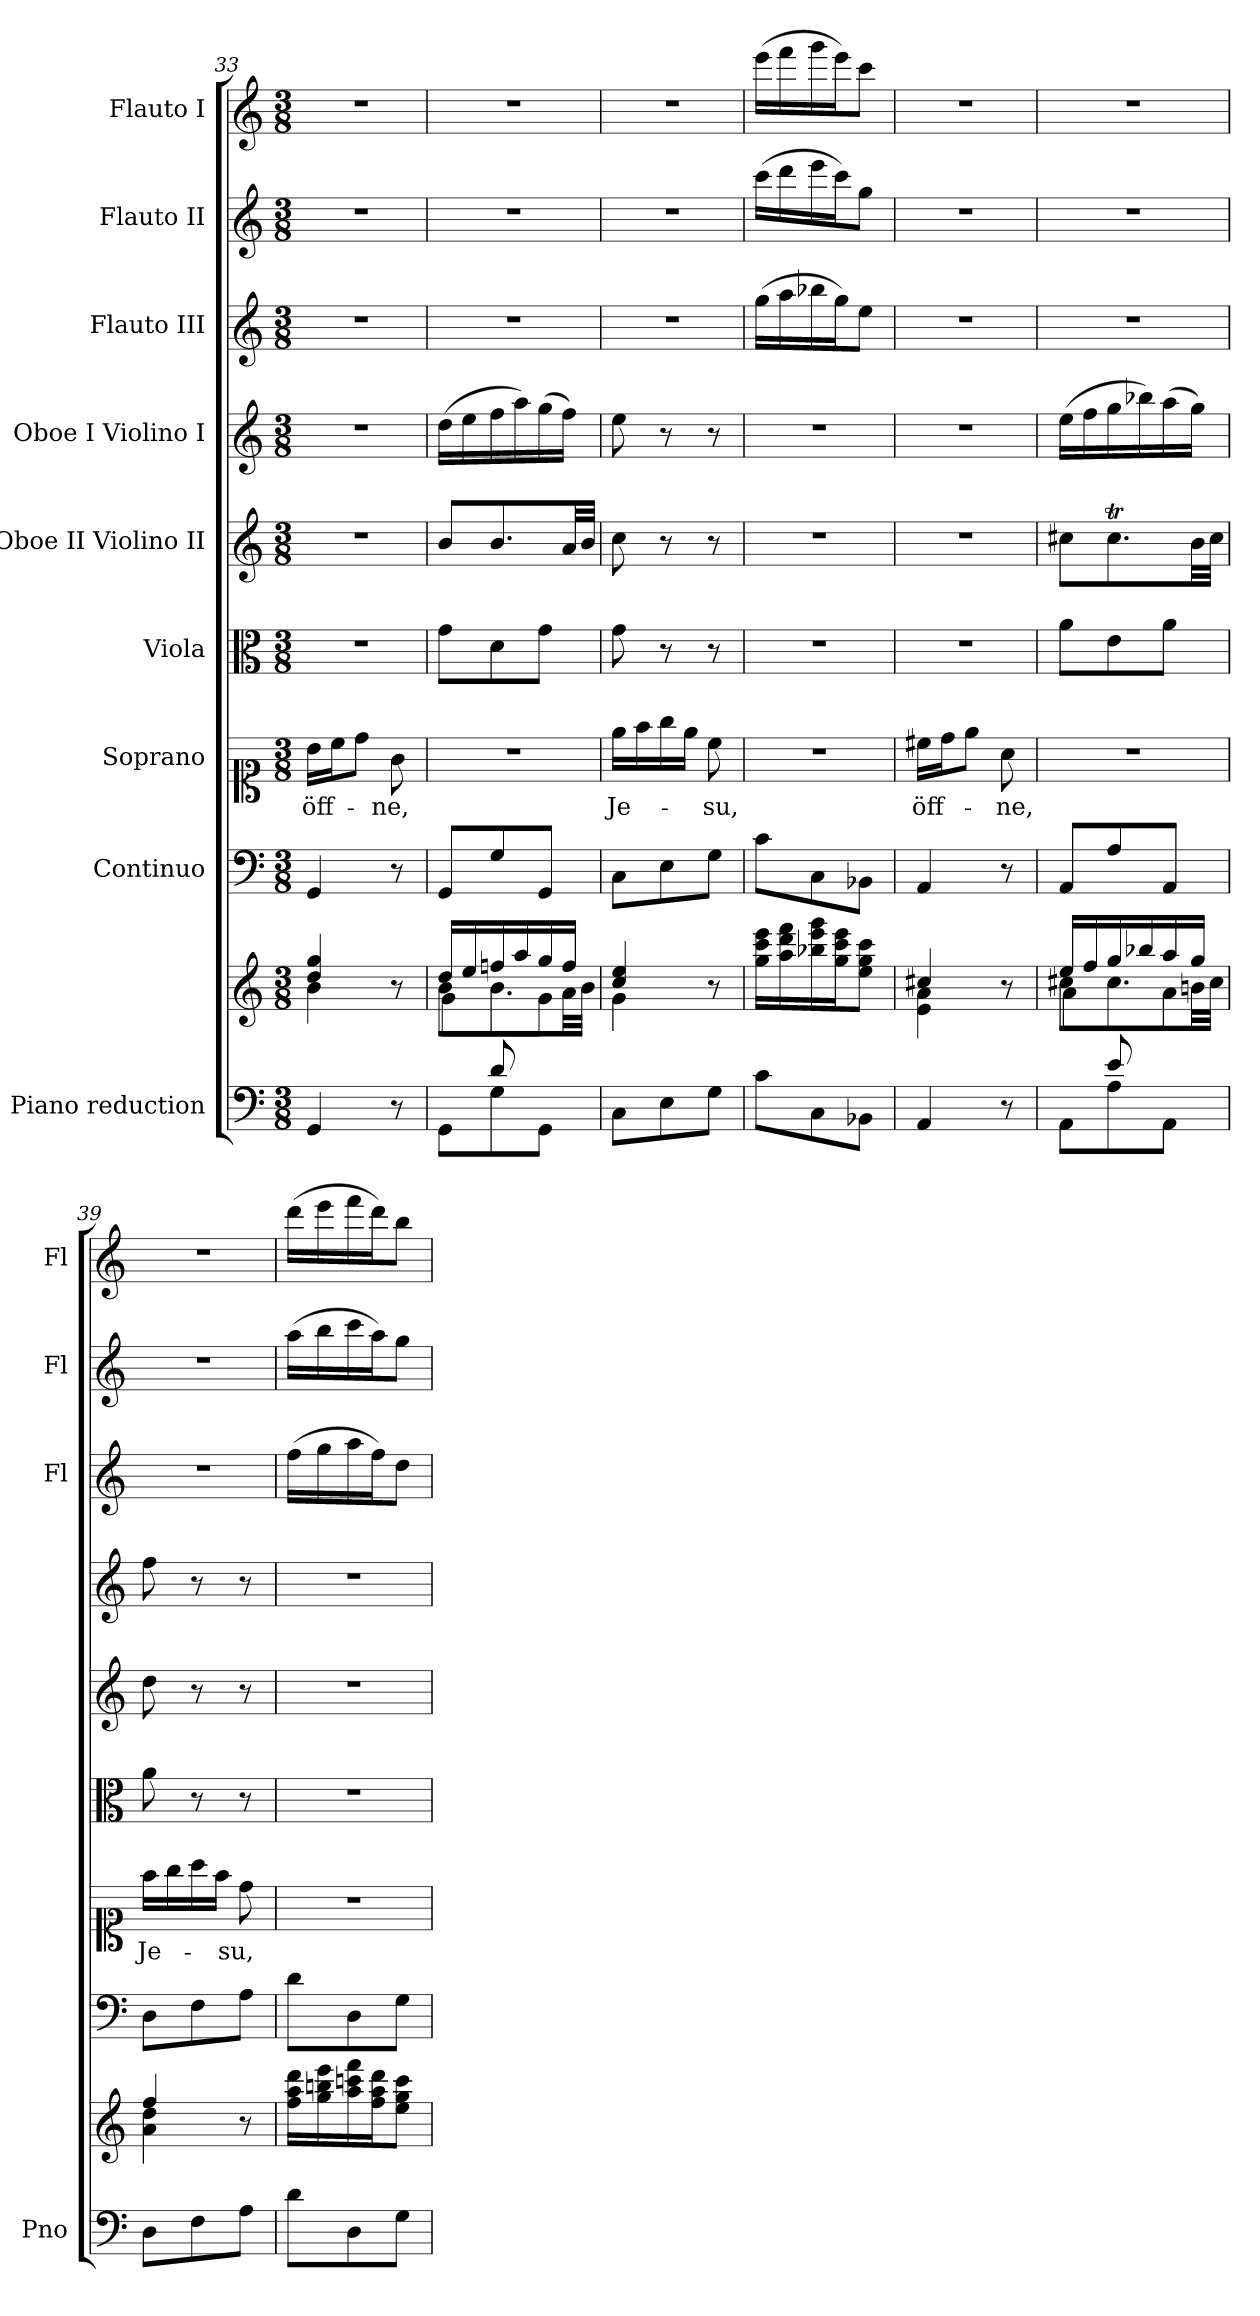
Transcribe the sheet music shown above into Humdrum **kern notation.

**kern	**kern	**kern	**kern	**text	**kern	**kern	**kern	**kern	**kern	**kern
*part9	*part9	*part8	*part7	*part7	*part6	*part5	*part4	*part3	*part2	*part1
*staff10	*staff9	*staff8	*staff7	*staff7	*staff6	*staff5	*staff4	*staff3	*staff2	*staff1
*I"Piano reduction	*	*I"Continuo	*I"Soprano	*	*I"Viola	*I"Oboe II Violino II	*I"Oboe I Violino I	*I"Flauto III	*I"Flauto II	*I"Flauto I
*I'Pno	*	*	*	*	*	*	*	*I'Fl	*I'Fl	*I'Fl
!!LO:PB:g=z
*clefF4	*clefG2	*clefF4	*clefC1	*	*clefC3	*clefG2	*clefG2	*clefG2	*clefG2	*clefG2
*k[]	*k[]	*k[]	*k[]	*	*k[]	*k[]	*k[]	*k[]	*k[]	*k[]
*M3/8	*M3/8	*M3/8	*M3/8	*	*M3/8	*M3/8	*M3/8	*M3/8	*M3/8	*M3/8
=33	=33	=33	=33	=33	=33	=33	=33	=33	=33	=33
*	*^	*	*	*	*	*	*	*	*	*
!	!	!	!	!	!LO:LY:b	!	!	!	!	!	!
4GG/	4dd/ 4gg/	4b\	4GG/	16b\LL	öff-	4.r	4.r	4.r	4.r	4.r	4.r
.	.	.	.	16cc\J	.	.	.	.	.	.	.
.	.	.	.	8dd\J	.	.	.	.	.	.	.
!	!	!	!	!	!LO:LY:b	!	!	!	!	!	!
8r	8r	8ryy	8r	8g\	ne,	.	.	.	.	.	.
=34	=34	=34	=34	=34	=34	=34	=34	=34	=34	=34	=34
*^	*	*^	*	*	*	*	*	*	*	*	*
8ryy	8GG\L	16dd/LL	8b\L	8g\L	8GG/L	4.r	.	8g\L	8b/L	(>16dd\LL	4.r	4.r	4.r
.	.	16ee/	.	.	.	.	.	.	.	16ee\	.	.	.
8d/	8G\	16ffn/	8.b\	8ryy	8G/	.	.	8d\	8.b/	16ff\	.	.	.
.	.	16aa/	.	.	.	.	.	.	.	16aa\)	.	.	.
8ryy	8GG\J	16gg/	.	8g\J	8GG/J	.	.	8g\J	.	(>16gg\	.	.	.
.	.	16ff/JJ	32a\LL	.	.	.	.	.	32a/LL	16ff\JJ)	.	.	.
.	.	.	32b\JJJ	.	.	.	.	.	32b/JJJ	.	.	.	.
*v	*v	*	*	*	*	*	*	*	*	*	*	*	*
*	*	*v	*v	*	*	*	*	*	*	*	*	*
=35	=35	=35	=35	=35	=35	=35	=35	=35	=35	=35	=35
!	!	!	!	!	!LO:LY:b	!	!	!	!	!	!
8C\L	4cc/ 4ee/	4g\	8C\L	16ee\LL	Je-	8g\	8cc\	8ee\	4.r	4.r	4.r
.	.	.	.	16ff\	.	.	.	.	.	.	.
8E\	.	.	8E\	16gg\	.	8r	8r	8r	.	.	.
.	.	.	.	16ee\JJ	.	.	.	.	.	.	.
!	!	!	!	!	!LO:LY:b	!	!	!	!	!	!
8G\J	8r	8ryy	8G\J	8cc\	su,	8r	8r	8r	.	.	.
*	*v	*v	*	*	*	*	*	*	*	*	*
=36	=36	=36	=36	=36	=36	=36	=36	=36	=36	=36
8c\L	16gg\ 16ccc\ 16eee\LL	8c\L	4.r	.	4.r	4.r	4.r	(>16gg\LL	(>16ccc\LL	(>16eee\LL
.	16aa\ 16ddd\ 16fff\	.	.	.	.	.	.	16aa\	16ddd\	16fff\
8C\	16bb-X\ 16eee\ 16ggg\	8C\	.	.	.	.	.	16bb-X\	16eee\	16ggg\
.	16gg\ 16ccc\ 16eee\J	.	.	.	.	.	.	16gg\J)	16ccc\J)	16eee\J)
8BB-X\J	8ee\ 8gg\ 8ccc\J	8BB-X\J	.	.	.	.	.	8ee\J	8gg\J	8ccc\J
=37	=37	=37	=37	=37	=37	=37	=37	=37	=37	=37
*	*^	*	*	*	*	*	*	*	*	*
!	!	!	!	!	!LO:LY:b	!	!	!	!	!	!
4AA/	4cc#X/	4e\ 4a\	4AA/	16cc#X\LL	öff-	4.r	4.r	4.r	4.r	4.r	4.r
.	.	.	.	16dd\J	.	.	.	.	.	.	.
.	.	.	.	8ee\J	.	.	.	.	.	.	.
!	!	!	!	!	!LO:LY:b	!	!	!	!	!	!
8r	8r	8ryy	8r	8a\	ne,	.	.	.	.	.	.
=38	=38	=38	=38	=38	=38	=38	=38	=38	=38	=38	=38
*^	*	*^	*	*	*	*	*	*	*	*	*
8ryy	8AA\L	16ee/LL	8cc#X\L	8a\L	8AA/L	4.r	.	8a\L	8cc#X\L	(>16ee\LL	4.r	4.r	4.r
.	.	16ff/	.	.	.	.	.	.	.	16ff\	.	.	.
8e/	8A\	16gg/	8.cc#\	8ryy	8A/	.	.	8e\	8.cc#t\	16gg\	.	.	.
.	.	16bb-X/	.	.	.	.	.	.	.	16bb-X\)	.	.	.
8ryy	8AA\J	16aa/	.	8a\J	8AA/J	.	.	8a\J	.	(>16aa\	.	.	.
.	.	16gg/JJ	32bn\LL	.	.	.	.	.	32b\LL	16gg\JJ)	.	.	.
.	.	.	32cc#\JJJ	.	.	.	.	.	32cc#\JJJ	.	.	.	.
*v	*v	*	*	*	*	*	*	*	*	*	*	*	*
*	*	*v	*v	*	*	*	*	*	*	*	*	*
=39	=39	=39	=39	=39	=39	=39	=39	=39	=39	=39	=39
!	!	!	!	!	!LO:LY:b	!	!	!	!	!	!
8D\L	4ff/	4a\ 4dd\	8D\L	16ff\LL	Je-	8a\	8dd\	8ff\	4.r	4.r	4.r
.	.	.	.	16gg\	.	.	.	.	.	.	.
8F\	.	.	8F\	16aa\	.	8r	8r	8r	.	.	.
.	.	.	.	16ff\JJ	.	.	.	.	.	.	.
!	!	!	!	!	!LO:LY:b	!	!	!	!	!	!
8A\J	8r	8ryy	8A\J	8dd\	su,	8r	8r	8r	.	.	.
*	*v	*v	*	*	*	*	*	*	*	*	*
=40	=40	=40	=40	=40	=40	=40	=40	=40	=40	=40
8d\L	16ff\ 16aa\ 16ddd\LL	8d\L	4.r	.	4.r	4.r	4.r	(>16ff\LL	(>16aa\LL	(>16ddd\LL
.	16gg\ 16bbn\ 16eee\	.	.	.	.	.	.	16gg\	16bb\	16eee\
8D\	16aa\ 16cccn\ 16fff\	8D\	.	.	.	.	.	16aa\	16ccc\	16fff\
.	16ff\ 16aa\ 16ddd\J	.	.	.	.	.	.	16ff\J)	16aa\J)	16ddd\J)
8G\J	8ee\ 8gg\ 8ccc\J	8G\J	.	.	.	.	.	8dd\J	8gg\J	8bb\J
=	=	=	=	=	=	=	=	=	=	=
*-	*-	*-	*-	*-	*-	*-	*-	*-	*-	*-
